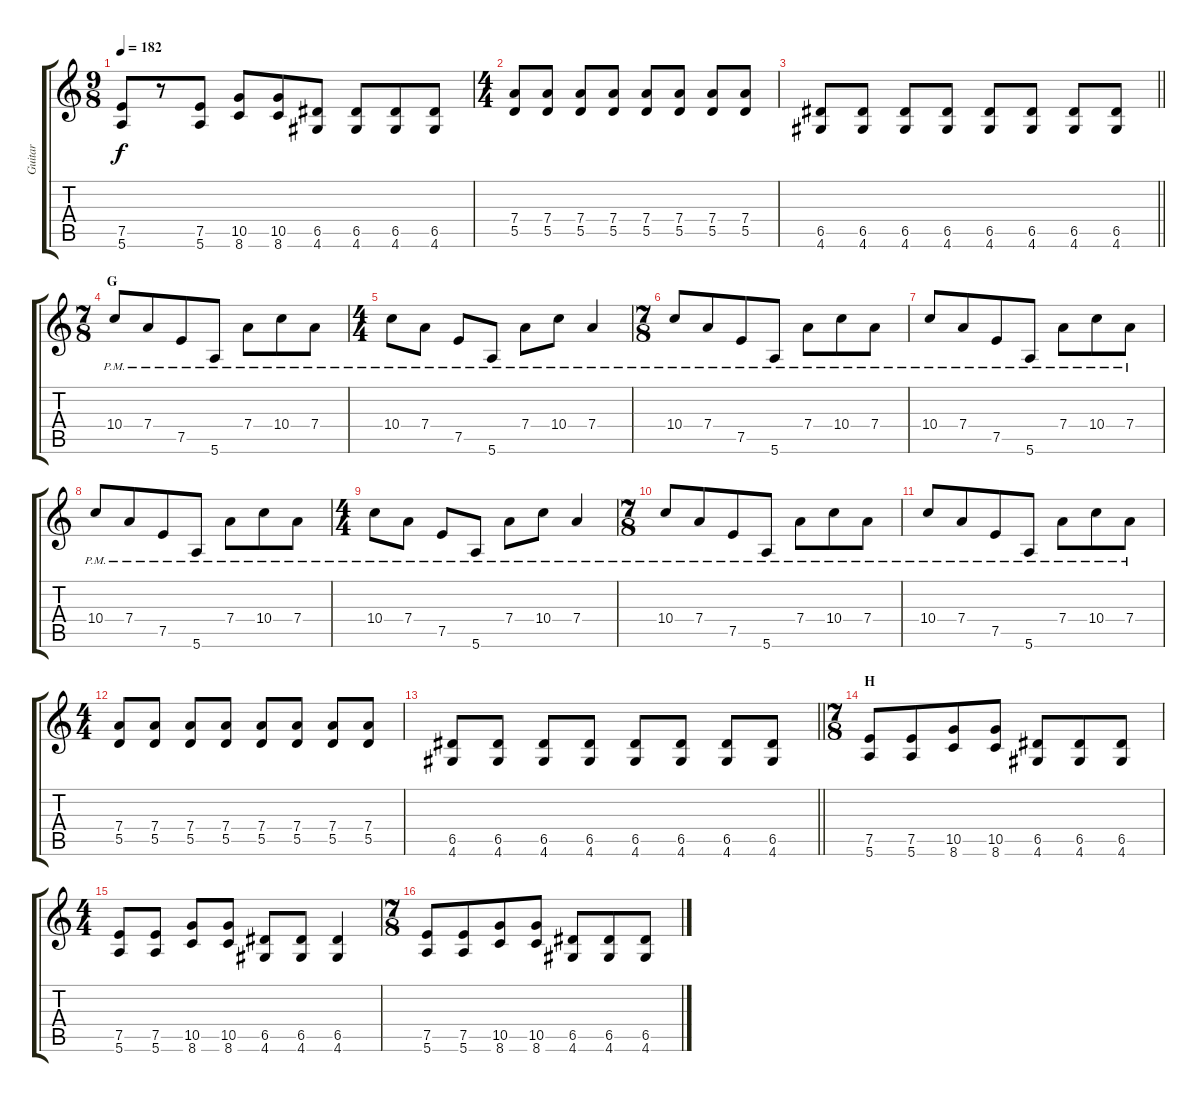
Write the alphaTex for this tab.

\track ("Guitar" "Guitar") {instrument distortionguitar}
\staff {score tabs}
\tuning (E4 B3 G3 D3 A2 E2) {hide}
\ts (9 8)
\tempo 182
\clef g2
\ks c
(7.5 5.6).8{dy f} r.8 (7.5 5.6).8 (10.5 8.6).8 (10.5 8.6).8 (6.5 4.6).8 (6.5 4.6).8 (6.5 4.6).8 (6.5 4.6).8 |
\ts (4 4)
(7.4 5.5).8 (7.4 5.5).8 (7.4 5.5).8 (7.4 5.5).8 (7.4 5.5).8 (7.4 5.5).8 (7.4 5.5).8 (7.4 5.5).8 |
\barLineRight lightlight
(6.5 4.6).8 (6.5 4.6).8 (6.5 4.6).8 (6.5 4.6).8 (6.5 4.6).8 (6.5 4.6).8 (6.5 4.6).8 (6.5 4.6).8 |
\ts (7 8)
\section ("" "G")
10.4{pm}.8{volume 10} 7.4{pm}.8 7.5{pm}.8 5.6{pm}.8 7.4{pm}.8 10.4{pm}.8 7.4{pm}.8 |
\ts (4 4)
10.4{pm}.8 7.4{pm}.8 7.5{pm}.8 5.6{pm}.8 7.4{pm}.8 10.4{pm}.8 7.4{pm}.4 |
\ts (7 8)
10.4{pm}.8 7.4{pm}.8 7.5{pm}.8 5.6{pm}.8 7.4{pm}.8 10.4{pm}.8 7.4{pm}.8 |
10.4{pm}.8 7.4{pm}.8 7.5{pm}.8 5.6{pm}.8 7.4{pm}.8 10.4{pm}.8 7.4{pm}.8 |
10.4{pm}.8 7.4{pm}.8 7.5{pm}.8 5.6{pm}.8 7.4{pm}.8 10.4{pm}.8 7.4{pm}.8 |
\ts (4 4)
10.4{pm}.8 7.4{pm}.8 7.5{pm}.8 5.6{pm}.8 7.4{pm}.8 10.4{pm}.8 7.4{pm}.4 |
\ts (7 8)
10.4{pm}.8 7.4{pm}.8 7.5{pm}.8 5.6{pm}.8 7.4{pm}.8 10.4{pm}.8 7.4{pm}.8 |
10.4{pm}.8 7.4{pm}.8 7.5{pm}.8 5.6{pm}.8 7.4{pm}.8 10.4{pm}.8 7.4{pm}.8 |
\ts (4 4)
(7.4 5.5).8{volume 12} (7.4 5.5).8 (7.4 5.5).8 (7.4 5.5).8 (7.4 5.5).8 (7.4 5.5).8 (7.4 5.5).8 (7.4 5.5).8 |
\barLineRight lightlight
(6.5 4.6).8 (6.5 4.6).8 (6.5 4.6).8 (6.5 4.6).8 (6.5 4.6).8 (6.5 4.6).8 (6.5 4.6).8 (6.5 4.6).8 |
\ts (7 8)
\section ("" "H")
(7.5 5.6).8 (7.5 5.6).8 (10.5 8.6).8 (10.5 8.6).8 (6.5 4.6).8 (6.5 4.6).8 (6.5 4.6).8 |
\ts (4 4)
(7.5 5.6).8 (7.5 5.6).8 (10.5 8.6).8 (10.5 8.6).8 (6.5 4.6).8 (6.5 4.6).8 (6.5 4.6).4 |
\ts (7 8)
(7.5 5.6).8 (7.5 5.6).8 (10.5 8.6).8 (10.5 8.6).8 (6.5 4.6).8 (6.5 4.6).8 (6.5 4.6).8
